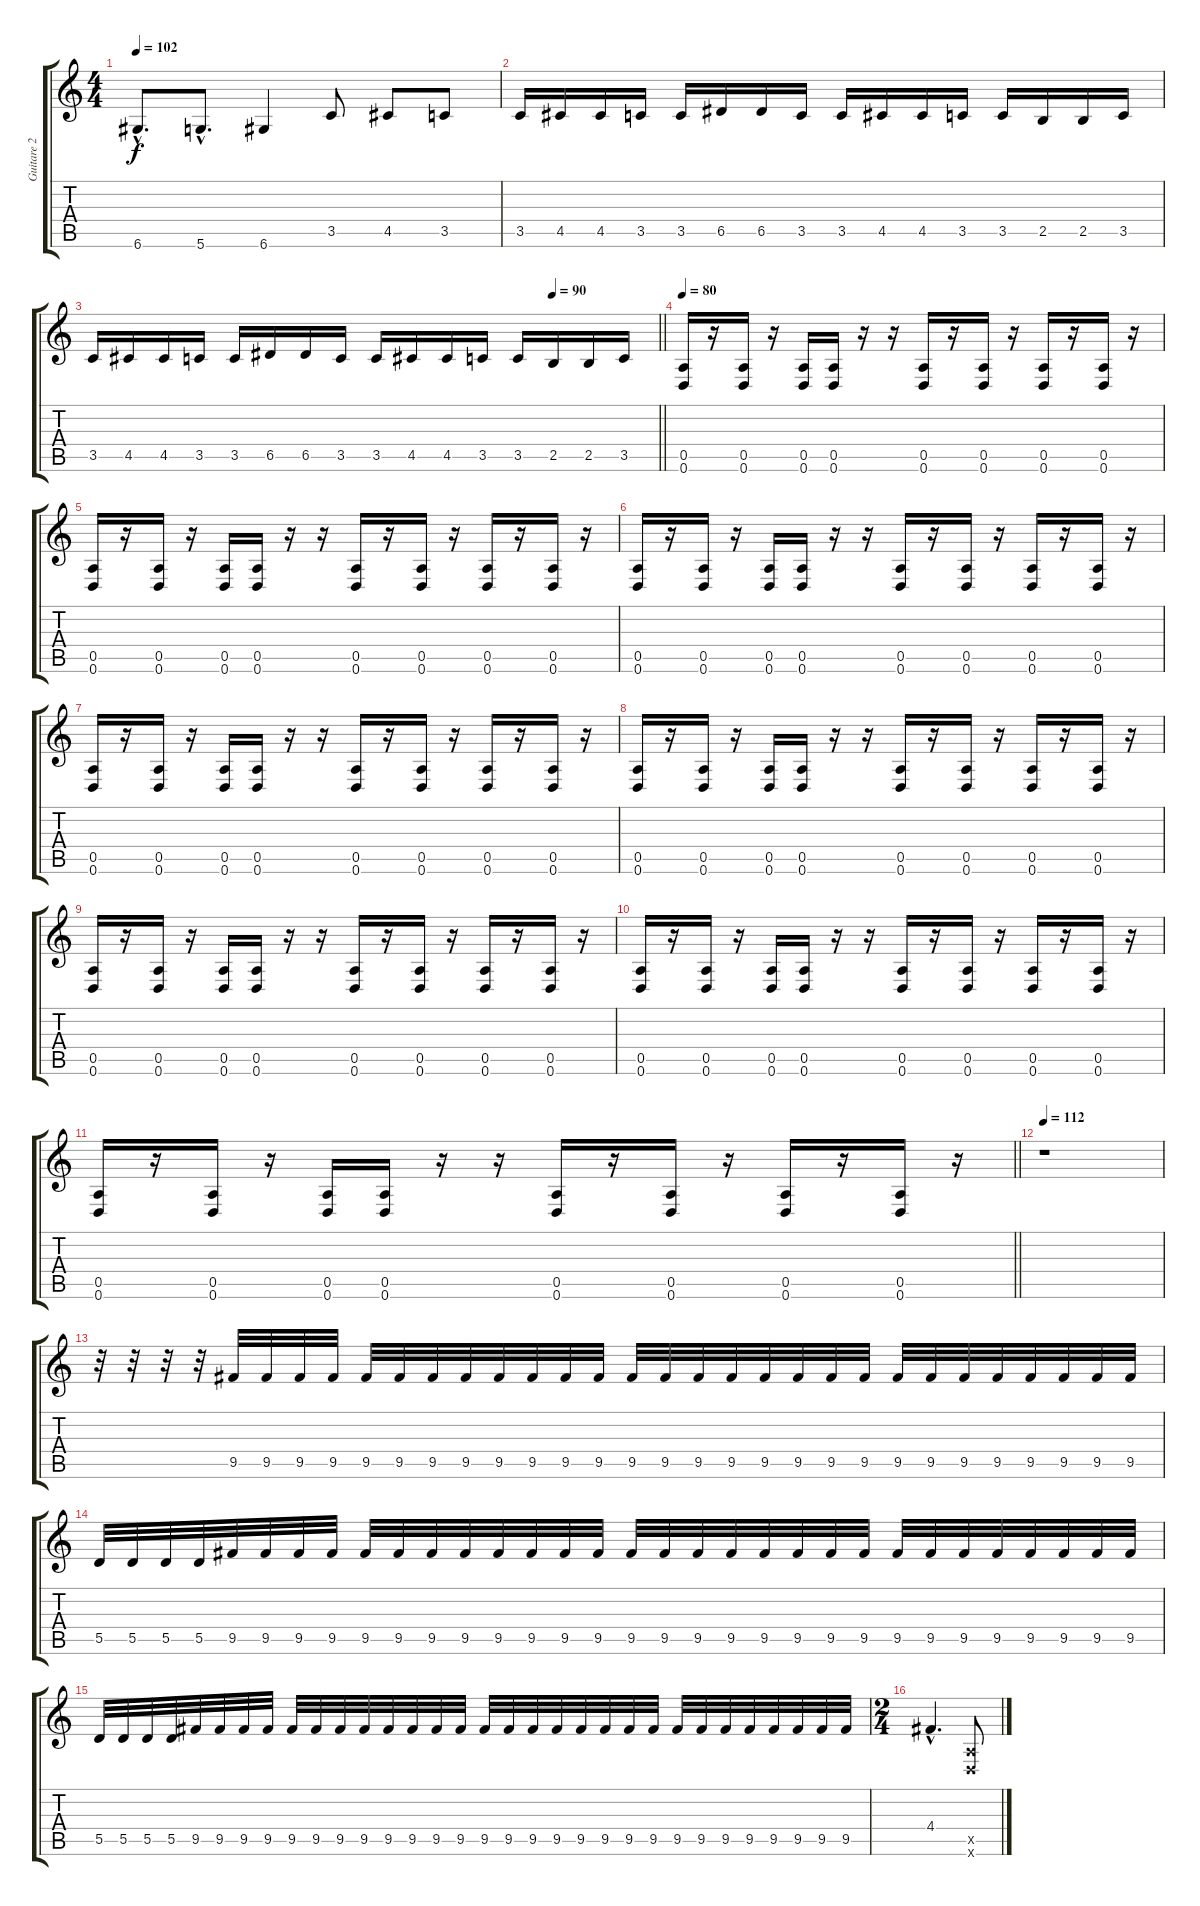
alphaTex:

\track ("Guitare 2" "Guitare 2") {instrument distortionguitar}
\staff {score tabs}
\tuning (E4 B3 G3 D3 A2 D2) {hide}
\ts (4 4)
\tempo 102
\clef g2
\ks c
6.6{hac}.8{d dy f} 5.6{hac}.8{d} 6.6.4 3.5.8 4.5.8 3.5.8 |
3.5.16 4.5.16 4.5.16 3.5.16 3.5.16 6.5.16 6.5.16 3.5.16 3.5.16 4.5.16 4.5.16 3.5.16 3.5.16 2.5.16 2.5.16 3.5.16 |
\tempo (90 0.8125)
\barLineRight lightlight
3.5.16 4.5.16 4.5.16 3.5.16 3.5.16 6.5.16 6.5.16 3.5.16 3.5.16 4.5.16 4.5.16 3.5.16 3.5.16 2.5.16 2.5.16 3.5.16 |
\tempo 80
(0.5 0.6).16 r.16 (0.5 0.6).16 r.16 (0.5 0.6).16 (0.5 0.6).16 r.16 r.16 (0.5 0.6).16 r.16 (0.5 0.6).16 r.16 (0.5 0.6).16 r.16 (0.5 0.6).16 r.16 |
(0.5 0.6).16 r.16 (0.5 0.6).16 r.16 (0.5 0.6).16 (0.5 0.6).16 r.16 r.16 (0.5 0.6).16 r.16 (0.5 0.6).16 r.16 (0.5 0.6).16 r.16 (0.5 0.6).16 r.16 |
(0.5 0.6).16 r.16 (0.5 0.6).16 r.16 (0.5 0.6).16 (0.5 0.6).16 r.16 r.16 (0.5 0.6).16 r.16 (0.5 0.6).16 r.16 (0.5 0.6).16 r.16 (0.5 0.6).16 r.16 |
(0.5 0.6).16 r.16 (0.5 0.6).16 r.16 (0.5 0.6).16 (0.5 0.6).16 r.16 r.16 (0.5 0.6).16 r.16 (0.5 0.6).16 r.16 (0.5 0.6).16 r.16 (0.5 0.6).16 r.16 |
(0.5 0.6).16 r.16 (0.5 0.6).16 r.16 (0.5 0.6).16 (0.5 0.6).16 r.16 r.16 (0.5 0.6).16 r.16 (0.5 0.6).16 r.16 (0.5 0.6).16 r.16 (0.5 0.6).16 r.16 |
(0.5 0.6).16 r.16 (0.5 0.6).16 r.16 (0.5 0.6).16 (0.5 0.6).16 r.16 r.16 (0.5 0.6).16 r.16 (0.5 0.6).16 r.16 (0.5 0.6).16 r.16 (0.5 0.6).16 r.16 |
(0.5 0.6).16 r.16 (0.5 0.6).16 r.16 (0.5 0.6).16 (0.5 0.6).16 r.16 r.16 (0.5 0.6).16 r.16 (0.5 0.6).16 r.16 (0.5 0.6).16 r.16 (0.5 0.6).16 r.16 |
\barLineRight lightlight
(0.5 0.6).16 r.16 (0.5 0.6).16 r.16 (0.5 0.6).16 (0.5 0.6).16 r.16 r.16 (0.5 0.6).16 r.16 (0.5 0.6).16 r.16 (0.5 0.6).16 r.16 (0.5 0.6).16 r.16 |
\tempo 112
r.1 |
r.32 r.32 r.32 r.32 9.5.32 9.5.32 9.5.32 9.5.32 9.5.32 9.5.32 9.5.32 9.5.32 9.5.32 9.5.32 9.5.32 9.5.32 9.5.32 9.5.32 9.5.32 9.5.32 9.5.32 9.5.32 9.5.32 9.5.32 9.5.32 9.5.32 9.5.32 9.5.32 9.5.32 9.5.32 9.5.32 9.5.32 |
5.5.32 5.5.32 5.5.32 5.5.32 9.5.32 9.5.32 9.5.32 9.5.32 9.5.32 9.5.32 9.5.32 9.5.32 9.5.32 9.5.32 9.5.32 9.5.32 9.5.32 9.5.32 9.5.32 9.5.32 9.5.32 9.5.32 9.5.32 9.5.32 9.5.32 9.5.32 9.5.32 9.5.32 9.5.32 9.5.32 9.5.32 9.5.32 |
5.5.32 5.5.32 5.5.32 5.5.32 9.5.32 9.5.32 9.5.32 9.5.32 9.5.32 9.5.32 9.5.32 9.5.32 9.5.32 9.5.32 9.5.32 9.5.32 9.5.32 9.5.32 9.5.32 9.5.32 9.5.32 9.5.32 9.5.32 9.5.32 9.5.32 9.5.32 9.5.32 9.5.32 9.5.32 9.5.32 9.5.32 9.5.32 |
\ts (2 4)
4.4{hac}.4{d} (0.5{x} 0.6{x}).8
